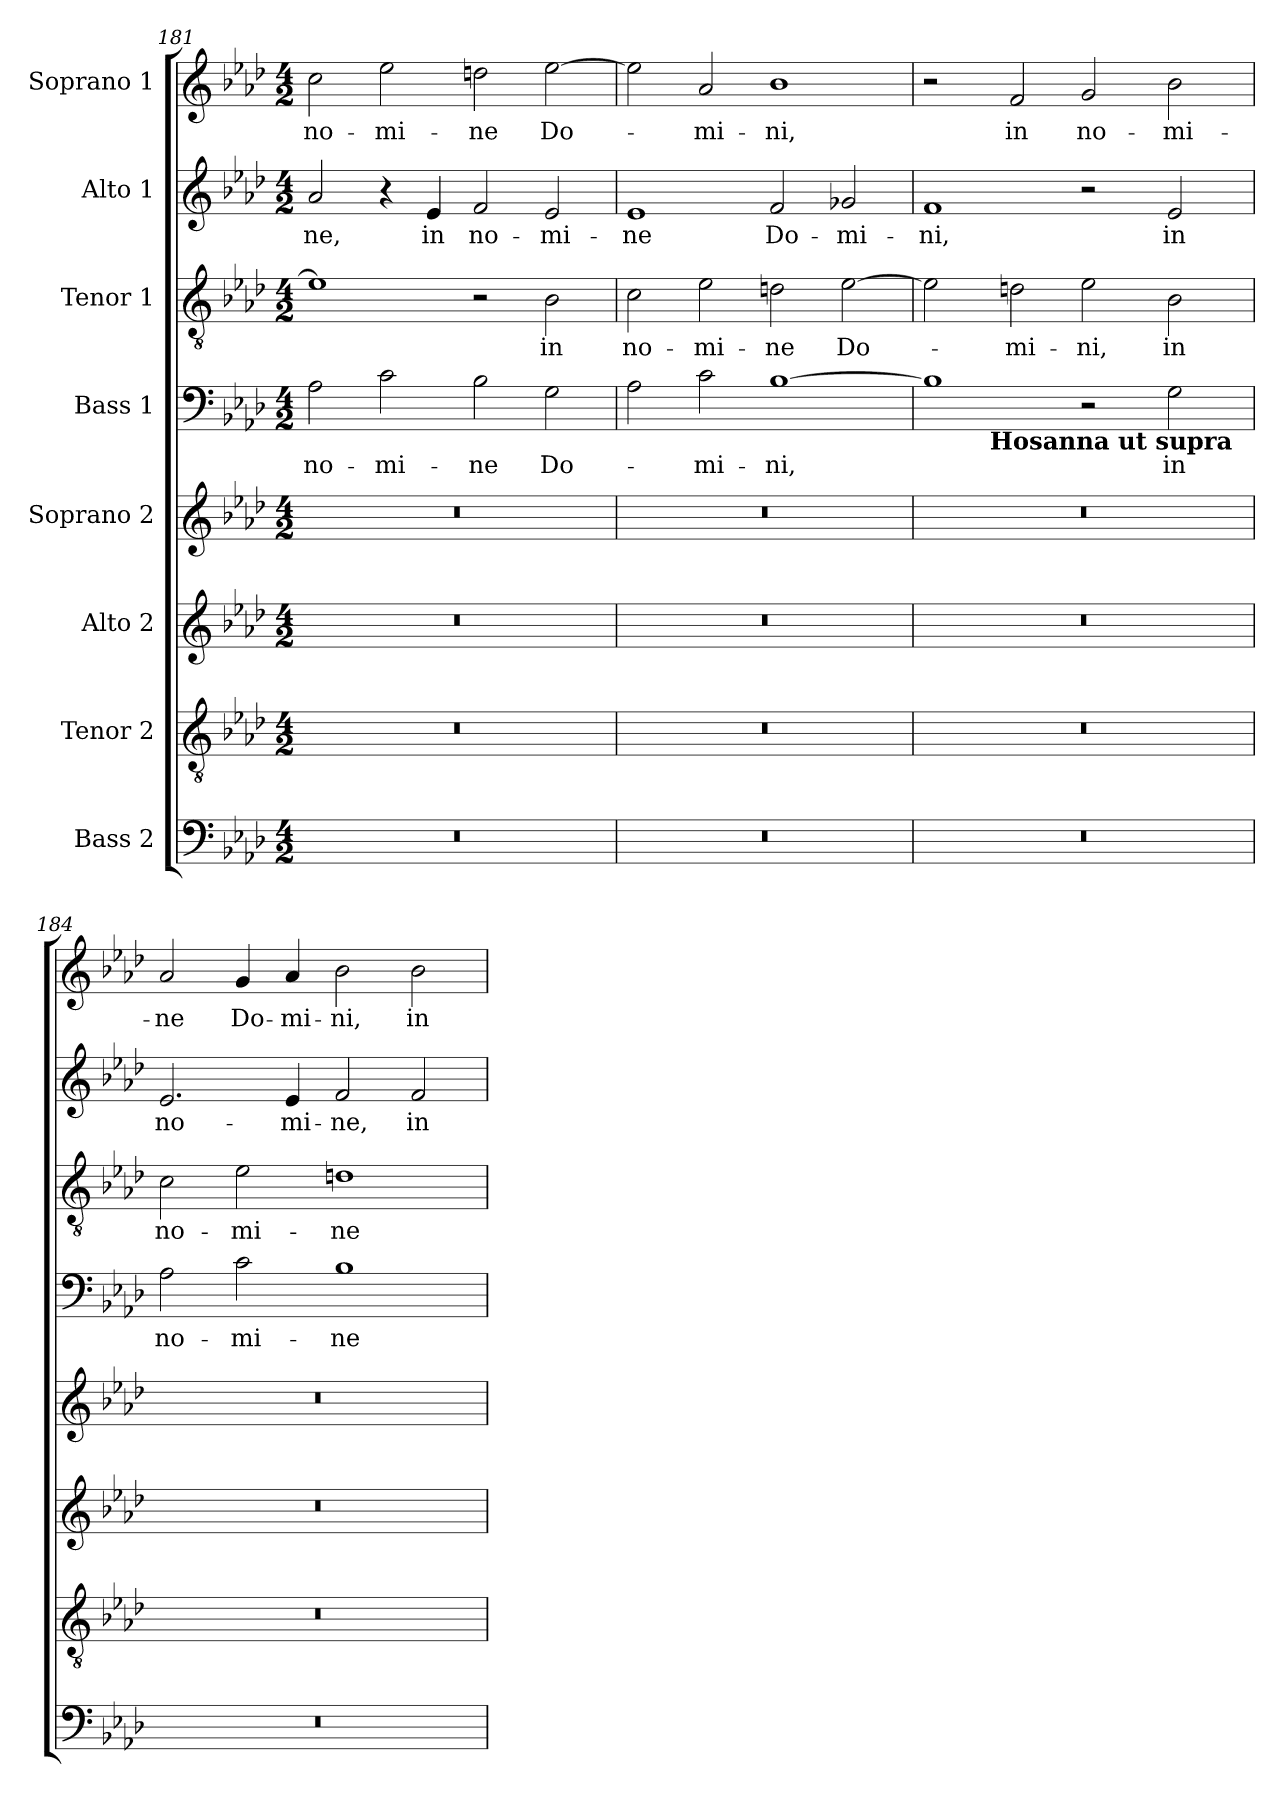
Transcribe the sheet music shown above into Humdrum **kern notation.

**kern	**kern	**kern	**kern	**kern	**text	**kern	**text	**kern	**text	**kern	**text
*part8	*part7	*part6	*part5	*part4	*part4	*part3	*part3	*part2	*part2	*part1	*part1
*staff8	*staff7	*staff6	*staff5	*staff4	*staff4	*staff3	*staff3	*staff2	*staff2	*staff1	*staff1
*I"Bass 2	*I"Tenor 2	*I"Alto 2	*I"Soprano 2	*I"Bass 1	*	*I"Tenor 1	*	*I"Alto 1	*	*I"Soprano 1	*
*clefF4	*clefGv2	*clefG2	*clefG2	*clefF4	*	*clefGv2	*	*clefG2	*	*clefG2	*
*k[b-e-a-d-]	*k[b-e-a-d-]	*k[b-e-a-d-]	*k[b-e-a-d-]	*k[b-e-a-d-]	*	*k[b-e-a-d-]	*	*k[b-e-a-d-]	*	*k[b-e-a-d-]	*
*A-:	*A-:	*A-:	*A-:	*A-:	*	*A-:	*	*A-:	*	*A-:	*
*M4/2	*M4/2	*M4/2	*M4/2	*M4/2	*	*M4/2	*	*M4/2	*	*M4/2	*
=181	=181	=181	=181	=181	=181	=181	=181	=181	=181	=181	=181
0r	0r	0r	0r	2A-\	no-	1e-]	.	2a-/	-ne,	2cc\	no-
.	.	.	.	2c\	-mi-	.	.	4r	.	2ee-\	-mi-
.	.	.	.	.	.	.	.	4e-/	in	.	.
.	.	.	.	2B-\	-ne	2r	.	2f/	no-	2ddn\	-ne
.	.	.	.	2G\	Do-	2B-\	in	2e-/	-mi-	[2ee-\	Do-
=182	=182	=182	=182	=182	=182	=182	=182	=182	=182	=182	=182
0r	0r	0r	0r	2A-\	.	2c\	no-	1e-	-ne	2ee-\]	.
.	.	.	.	2c\	-mi-	2e-\	-mi-	.	.	2a-/	-mi-
.	.	.	.	[1B-	-ni,	2dn\	-ne	2f/	Do-	1b-	-ni,
.	.	.	.	.	.	[2e-\	Do-	2g-X/	-mi-	.	.
=183	=183	=183	=183	=183	=183	=183	=183	=183	=183	=183	=183
*	*	*	*	*^	*	*	*	*	*	*	*
0r	0r	0r	0r	1B-]	4..ryy	.	2e-\]	.	1f	-ni,	2r	.
!	!	!	!	!	!LO:TX:b:B:t=Hosanna ut supra	!	!	!	!	!	!	!
.	.	.	.	.	1ryy	.	.	.	.	.	.	.
.	.	.	.	.	.	.	2dn\	-mi-	.	.	2f/	in
.	.	.	.	2r	.	.	2e-\	-ni,	2r	.	2g/	no-
.	.	.	.	.	2ryy	.	.	.	.	.	.	.
.	.	.	.	2G\	.	in	2B-\	in	2e-/	in	2b-\	-mi-
.	.	.	.	.	16ryy	.	.	.	.	.	.	.
*	*	*	*	*v	*v	*	*	*	*	*	*	*
=184	=184	=184	=184	=184	=184	=184	=184	=184	=184	=184	=184
0r	0r	0r	0r	2A-\	no-	2c\	no-	2.e-/	no-	2a-/	-ne
.	.	.	.	2c\	-mi-	2e-\	-mi-	.	.	4g/	Do-
.	.	.	.	.	.	.	.	4e-/	-mi-	4a-/	-mi-
.	.	.	.	1B-	-ne	1dn	-ne	2f/	-ne,	2b-\	-ni,
.	.	.	.	.	.	.	.	2f/	in	2b-\	in
=	=	=	=	=	=	=	=	=	=	=	=
*-	*-	*-	*-	*-	*-	*-	*-	*-	*-	*-	*-
